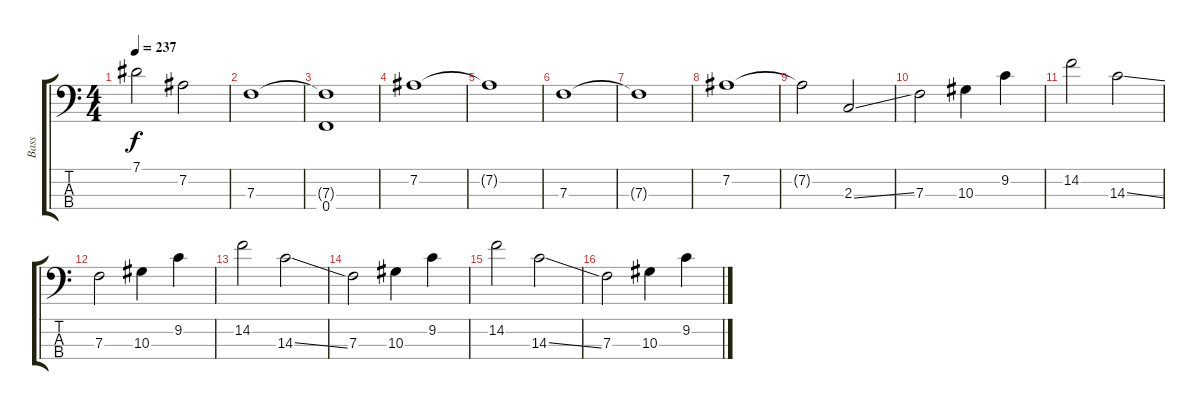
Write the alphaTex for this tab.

\track ("Bass" "Bass") {instrument acousticbass}
\staff {score tabs}
\tuning (Ab2 Eb2 Bb1 F1) {hide}
\ts (4 4)
\tempo 237
\clef f4
\ks c
7.1.2{dy f} 7.2.2 |
7.3.1 |
(7.3{t} 0.4).1 |
7.2.1 |
7.2{t}.1 |
7.3.1 |
7.3{t}.1 |
7.2.1 |
7.2{t}.2 2.3{ss}.2 |
7.3.2 10.3.4 9.2.4 |
14.2.2 14.3{ss}.2 |
7.3.2 10.3.4 9.2.4 |
14.2.2 14.3{ss}.2 |
7.3.2 10.3.4 9.2.4 |
14.2.2 14.3{ss}.2 |
7.3.2 10.3.4 9.2.4
